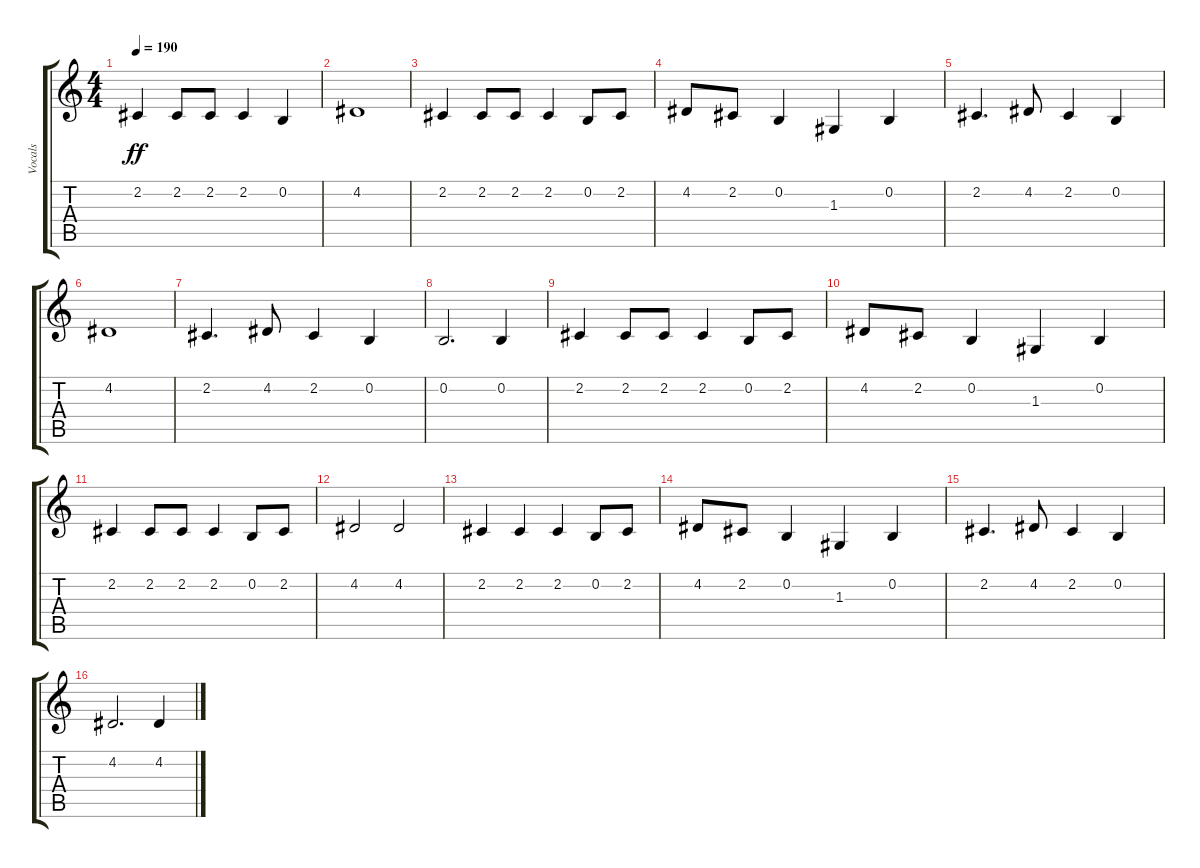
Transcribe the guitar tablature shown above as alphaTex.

\track ("Vocals" "Vocals") {instrument lead1square}
\staff {score tabs}
\tuning (E4 B3 G3 D3 A2 E2) {hide}
\ts (4 4)
\tempo 190
\clef g2
\ks c
2.2.4{dy ff} 2.2.8 2.2.8 2.2.4 0.2.4 |
4.2.1 |
2.2.4 2.2.8 2.2.8 2.2.4 0.2.8 2.2.8 |
4.2.8 2.2.8 0.2.4 1.3.4 0.2.4 |
2.2.4{d} 4.2.8 2.2.4 0.2.4 |
4.2.1 |
2.2.4{d} 4.2.8 2.2.4 0.2.4 |
0.2.2{d} 0.2.4 |
2.2.4 2.2.8 2.2.8 2.2.4 0.2.8 2.2.8 |
4.2.8 2.2.8 0.2.4 1.3.4 0.2.4 |
2.2.4 2.2.8 2.2.8 2.2.4 0.2.8 2.2.8 |
4.2.2 4.2.2 |
2.2.4 2.2.4 2.2.4 0.2.8 2.2.8 |
4.2.8 2.2.8 0.2.4 1.3.4 0.2.4 |
2.2.4{d} 4.2.8 2.2.4 0.2.4 |
4.2.2{d} 4.2.4
